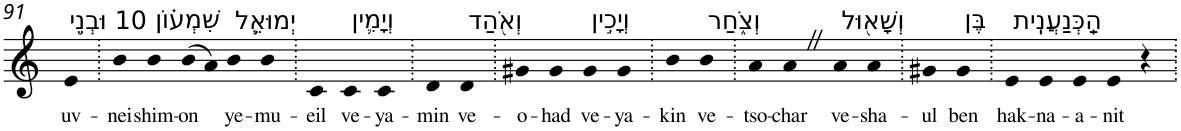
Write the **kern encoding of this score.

**kern	**text
*part1	*part1
*staff1	*staff1
*I"Piano	*
*I'Pno	*
!!LO:PB:g=z
*clefG2	*
*k[]	*
=91	=91
!LO:TX:a:t=10 וּבְנֵ֣י	!
!	!LO:LY:b
4e	uv-
=92.	=92.
!	!LO:LY:b
4b	-nei
!LO:TX:a:t=שִׁמְע֗וֹן	!
!	!LO:LY:b
4b	shim-
!	!LO:LY:b
(>8b	-on
8a)	.
!LO:TX:a:t=יְמוּאֵ֧ל	!
!	!LO:LY:b
4b	ye-
!	!LO:LY:b
4b	-mu-
=93.	=93.
!	!LO:LY:b
4c	-eil
!LO:TX:a:t=וְיָמִ֛ין	!
!	!LO:LY:b
4c	ve-
!	!LO:LY:b
4c	-ya-
=94.	=94.
!	!LO:LY:b
4d	-min
!LO:TX:a:t=וְאֹ֖הַד	!
!	!LO:LY:b
4d	ve-
=95.	=95.
!	!LO:LY:b
4g#X	-o-
!	!LO:LY:b
4g#	-had
!LO:TX:a:t=וְיָכִ֣ין	!
!	!LO:LY:b
4g#	ve-
!	!LO:LY:b
4g#	-ya-
=96.	=96.
!	!LO:LY:b
4b	-kin
!LO:TX:a:t=וְצֹ֑חַר	!
!	!LO:LY:b
4b	ve-
=97.	=97.
!	!LO:LY:b
4a	-tso-
!	!LO:LY:b
4aZ	-char
!LO:TX:a:t=וְשָׁא֖וּל	!
!	!LO:LY:b
4a	ve-
!	!LO:LY:b
4a	-sha-
=98.	=98.
!	!LO:LY:b
4g#X	-ul
!LO:TX:a:t=בֶּן	!
!	!LO:LY:b
4g#	ben
=99.	=99.
!LO:TX:a:t=הַֽכְּנַעֲנִֽית	!
!	!LO:LY:b
4e	hak-
!	!LO:LY:b
4e	-na-
!	!LO:LY:b
4e	-a-
!	!LO:LY:b
4e	-nit
4r	.
=.	=.
*-	*-
